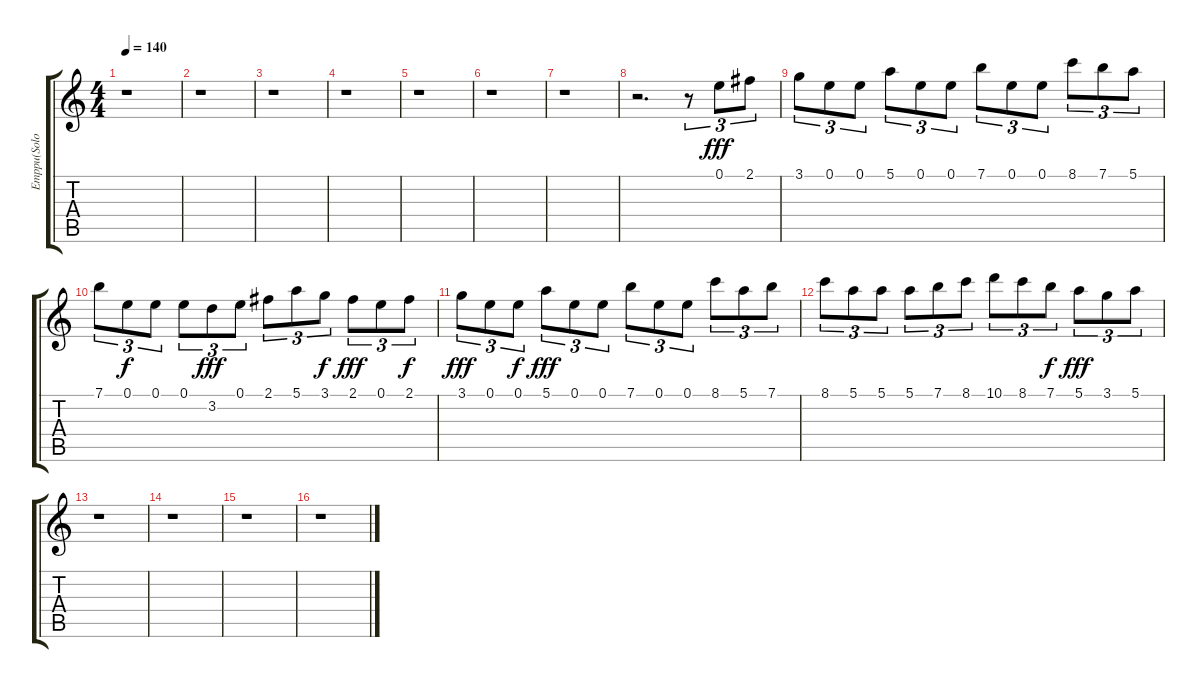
\track ("Emppu(Solo Guitar)" "Emppu(Solo") {instrument distortionguitar}
\staff {score tabs}
\tuning (E4 B3 G3 D3 A2 E2) {hide}
\ts (4 4)
\tempo 140
\clef g2
\ks c
r.1{dy fff} |
r.1 |
r.1 |
r.1 |
r.1 |
r.1 |
r.1 |
r.2{d} r.8{tu (3 2)} 0.1.8{tu (3 2)} 2.1.8{tu (3 2)} |
3.1.8{tu (3 2)} 0.1.8{tu (3 2)} 0.1.8{tu (3 2)} 5.1.8{tu (3 2)} 0.1.8{tu (3 2)} 0.1.8{tu (3 2)} 7.1.8{tu (3 2)} 0.1.8{tu (3 2)} 0.1.8{tu (3 2)} 8.1.8{tu (3 2)} 7.1.8{tu (3 2)} 5.1.8{tu (3 2)} |
7.1.8{tu (3 2)} 0.1.8{tu (3 2) dy f} 0.1.8{tu (3 2)} 0.1.8{tu (3 2)} 3.2.8{tu (3 2) dy fff} 0.1.8{tu (3 2)} 2.1.8{tu (3 2)} 5.1.8{tu (3 2)} 3.1.8{tu (3 2) dy f} 2.1.8{tu (3 2) dy fff} 0.1.8{tu (3 2)} 2.1.8{tu (3 2) dy f} |
3.1.8{tu (3 2) dy fff} 0.1.8{tu (3 2)} 0.1.8{tu (3 2) dy f} 5.1.8{tu (3 2) dy fff} 0.1.8{tu (3 2)} 0.1.8{tu (3 2)} 7.1.8{tu (3 2)} 0.1.8{tu (3 2)} 0.1.8{tu (3 2)} 8.1.8{tu (3 2)} 5.1.8{tu (3 2)} 7.1.8{tu (3 2)} |
8.1.8{tu (3 2)} 5.1.8{tu (3 2)} 5.1.8{tu (3 2)} 5.1.8{tu (3 2)} 7.1.8{tu (3 2)} 8.1.8{tu (3 2)} 10.1.8{tu (3 2)} 8.1.8{tu (3 2)} 7.1.8{tu (3 2) dy f} 5.1.8{tu (3 2) dy fff} 3.1.8{tu (3 2)} 5.1.8{tu (3 2)} |
r.1 |
r.1 |
r.1 |
r.1
